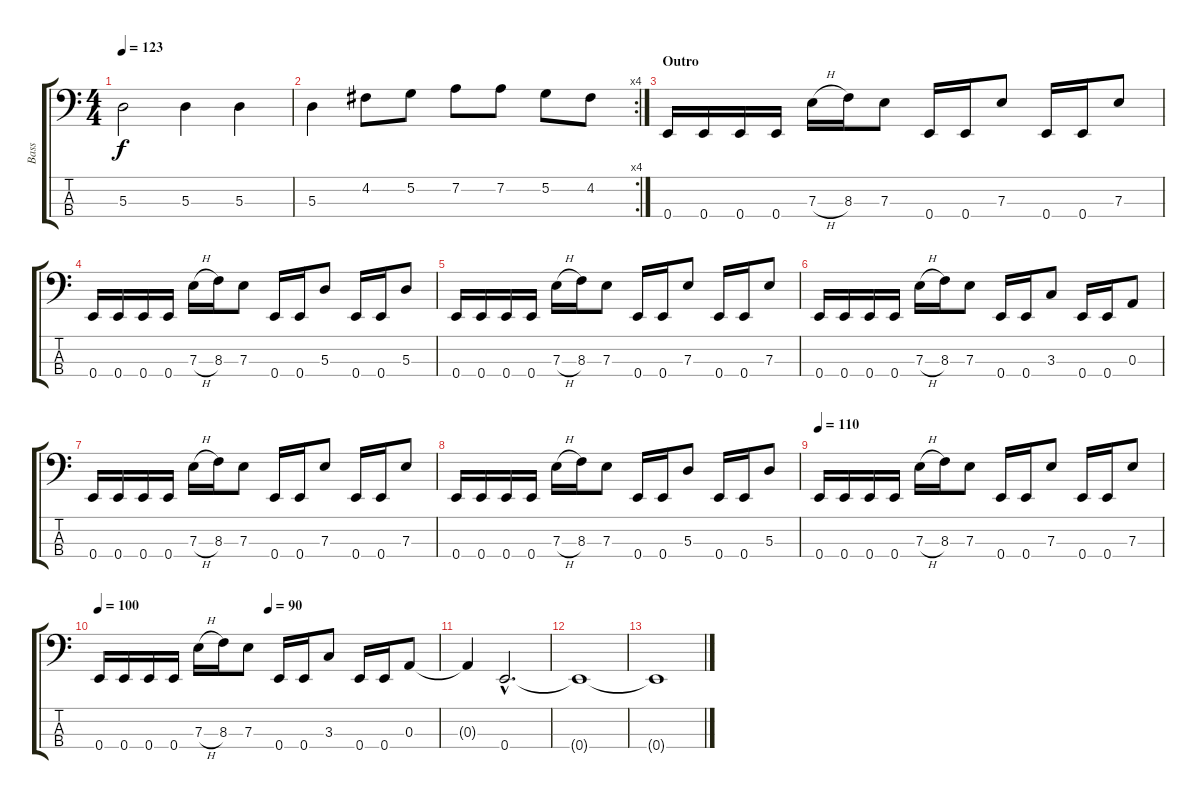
\track ("Bass" "Bass") {instrument electricbassfinger}
\staff {score tabs}
\tuning (G2 D2 A1 E1) {hide}
\ts (4 4)
\tempo 123
\clef f4
\ks c
5.3.2{dy f} 5.3.4 5.3.4 |
\rc 4
5.3.4 4.2.8 5.2.8 7.2.8 7.2.8 5.2.8 4.2.8 |
\section ("" "Outro")
0.4.16 0.4.16 0.4.16 0.4.16 7.3{h}.16 8.3.16 7.3.8 0.4.16 0.4.16 7.3.8 0.4.16 0.4.16 7.3.8 |
0.4.16 0.4.16 0.4.16 0.4.16 7.3{h}.16 8.3.16 7.3.8 0.4.16 0.4.16 5.3.8 0.4.16 0.4.16 5.3.8 |
0.4.16 0.4.16 0.4.16 0.4.16 7.3{h}.16 8.3.16 7.3.8 0.4.16 0.4.16 7.3.8 0.4.16 0.4.16 7.3.8 |
0.4.16 0.4.16 0.4.16 0.4.16 7.3{h}.16 8.3.16 7.3.8 0.4.16 0.4.16 3.3.8 0.4.16 0.4.16 0.3.8 |
0.4.16 0.4.16 0.4.16 0.4.16 7.3{h}.16 8.3.16 7.3.8 0.4.16 0.4.16 7.3.8 0.4.16 0.4.16 7.3.8 |
0.4.16 0.4.16 0.4.16 0.4.16 7.3{h}.16 8.3.16 7.3.8 0.4.16 0.4.16 5.3.8 0.4.16 0.4.16 5.3.8 |
\tempo 110
0.4.16 0.4.16 0.4.16 0.4.16 7.3{h}.16 8.3.16 7.3.8 0.4.16 0.4.16 7.3.8 0.4.16 0.4.16 7.3.8 |
\tempo 100
\tempo (90 0.5)
0.4.16 0.4.16 0.4.16 0.4.16 7.3{h}.16 8.3.16 7.3.8 0.4.16 0.4.16 3.3.8 0.4.16 0.4.16 0.3.8 |
0.3{t}.4 0.4{hac}.2{d} |
0.4{t}.1{volume 0} |
0.4{t}.1
